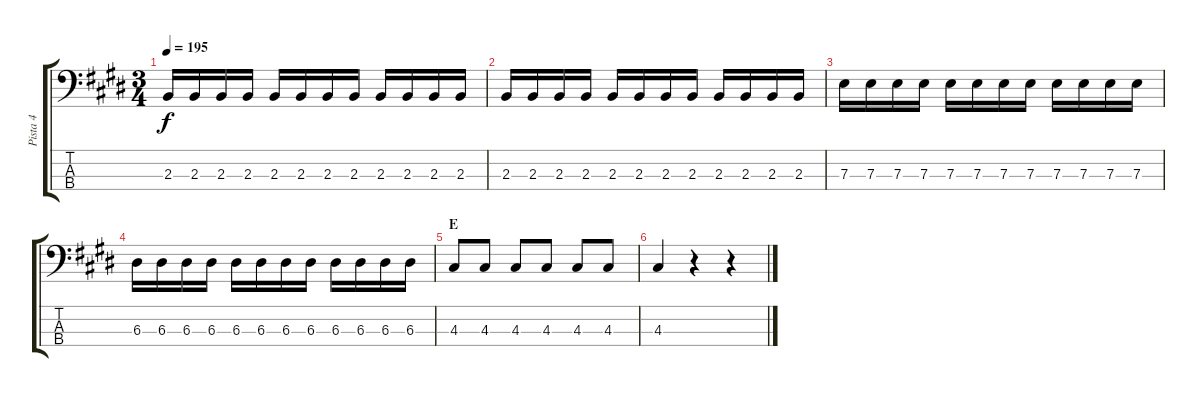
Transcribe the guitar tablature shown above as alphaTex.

\track ("Pista 4" "Pista 4") {instrument electricbasspick}
\staff {score tabs}
\tuning (G2 D2 A1 E1) {hide}
\ts (3 4)
\tempo 195
\clef f4
\ks e
2.3.16{dy f} 2.3.16 2.3.16 2.3.16 2.3.16 2.3.16 2.3.16 2.3.16 2.3.16 2.3.16 2.3.16 2.3.16 |
2.3.16 2.3.16 2.3.16 2.3.16 2.3.16 2.3.16 2.3.16 2.3.16 2.3.16 2.3.16 2.3.16 2.3.16 |
7.3.16 7.3.16 7.3.16 7.3.16 7.3.16 7.3.16 7.3.16 7.3.16 7.3.16 7.3.16 7.3.16 7.3.16 |
6.3.16 6.3.16 6.3.16 6.3.16 6.3.16 6.3.16 6.3.16 6.3.16 6.3.16 6.3.16 6.3.16 6.3.16 |
\section ("" "E")
4.3.8 4.3.8 4.3.8 4.3.8 4.3.8 4.3.8 |
4.3.4 r.4 r.4
